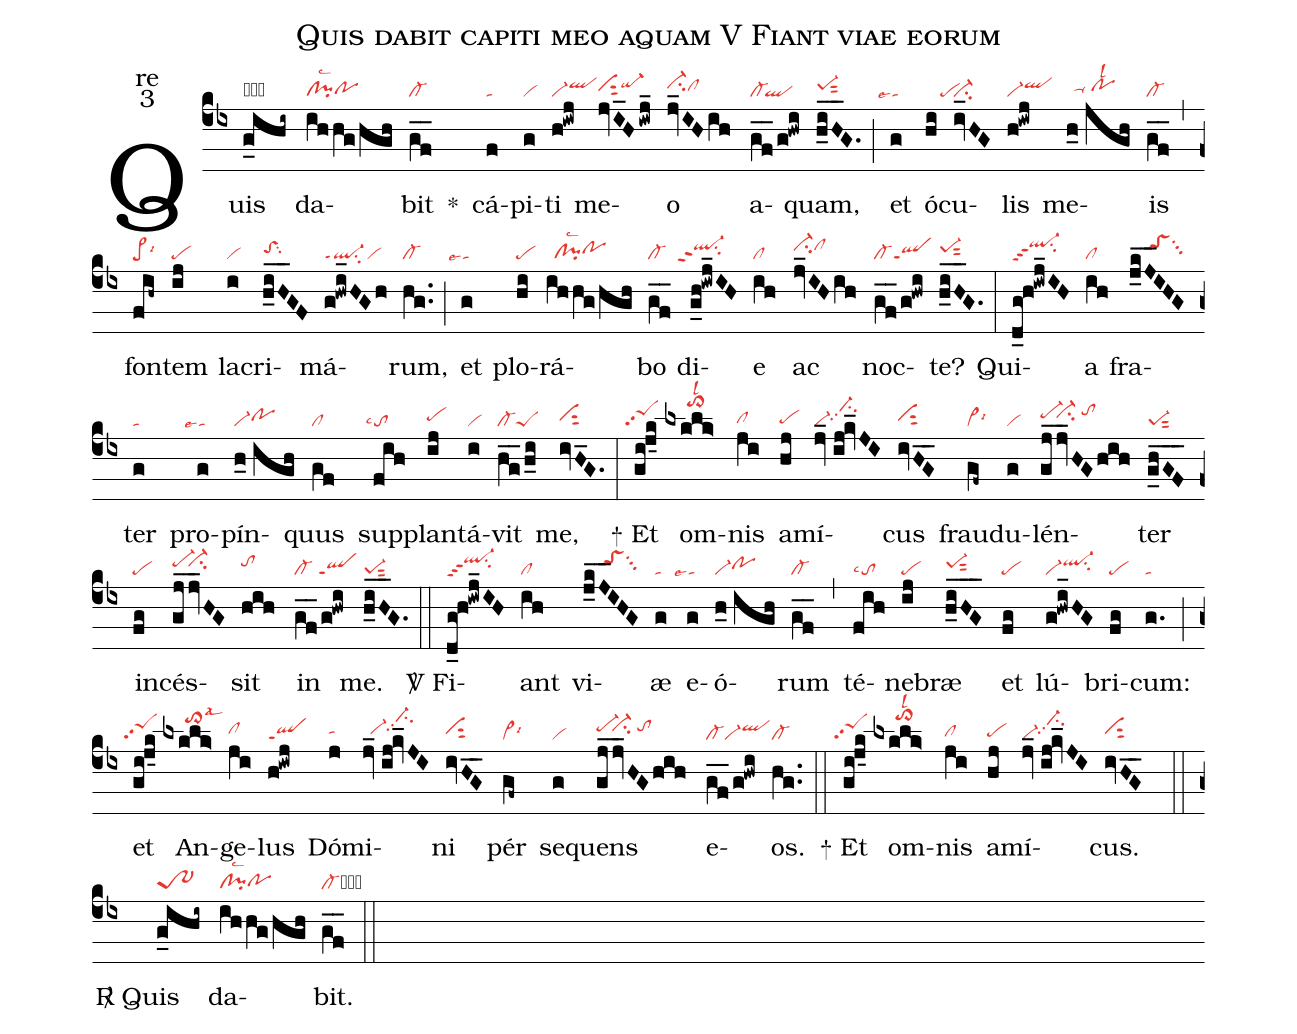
name:Quis dabit capiti meo aquam V Fiant viae eorum;
office-part:re;
mode:3;
nabc-lines:1;
%%
(cb4) Quis(g_ihi~|obtr-~1) da(ihhg/hgh|cl!pilsc2pohg)bit(gf__|cl-) <sp>*</sp>() cá(f|ta)pi(g|vi)ti(h!iwj|vi-qlhi) me(jvI_H/iwj_|ciS1hhqi-hi)o(jv_IHih|ci-hiclhh) a(gf__/g!hwi|cl-`ql)quam,(h_iH__G.|pe-1hhsut2) (;) et(g|```talse4) ó(hi|////pe)cu(iv_HG|ci-)lis(h!iwj|vi-qlhi) me(h_0//jgh|//ta-hh/pohhlsl2)is(gf__|cl-) (,) fon(fih~|pe>lsi6)tem(ij|pe) la(i|vi)cri(h_iH__GF|toShhsu2)má(g!hwi_HGh|ql-ppt1su2vi)rum,(hg..|cl-) (;) et(g|```talse4) plo(hi|pe)rá(ihhg/hgh|//cl!pilsc2pohh)bo(gf__|cl-) di(g_h!iwj_IH|```ql-hippt2su2)e(ih|cl) ac(jv_IHih|ci-hiclhi) noc(gf__/g!hwi|cl-qlppt1)te?(h_iH__G.|pe-1hhsut2) (:) Qui(d_g!h!iwj_IH|ql-hjppt3su2)a(ih|cl) fra(j_kJ__IHG|/////toShjsu3)ter(g|ta) pro(g|```talse4)pín(h_0//igh|vi-pohh)quus(gf|cl) sup(fih|``tolsc4)plan(ij|pehh)tá(i|vi)vit(hg__/h_i|cl-peS) me,(ivH_G.|ciS1hh) (:)
<sp>+</sp> Et(gi!j_05k|``peShjpp2) om(lxklk>|//////to>hmlsl2)nis(ji|clhg) a(hj|pehg)mí(jv_//ij!kv_JI|vi-//ci-hkpp2)cus(ivHG__|ciS1hh) frau(gf~|vi>lsi6)du(g|vi)lén(gj_jv_HGhih|pe-hi``vi-hisu2/tohj)ter(g_hGF___|pe-1sut2) in(fg|pe)cés(gj_jv_HG|pe-hi``vi-hisu2)sit(hih|tohi) in(gf__/g!hwi|cl-/qlppt1) me.(h_iH__G.|pe-1sut2) (::)

<sp>V/</sp> Fi(d_g!h!iwj_IH|ql-hjppt3su2)ant(ih|cl) vi(j_kJ__IHG|/////toShjsu3)æ(g|ta) e(g|```talse4)ó(h_0//igh|vi-pohh)rum(gf__|cl-) (,) té(fih|tolsc4)ne(ij|pe)bræ(h_iHG___|pe-1hhsut2) et(fg|pe) lú(g!hwi_HG|vi-ql-hisu2)bri(fg|pe)cum:(g.|ta) (;) et(gi!j_05k|``peShjpp2) An(lxklk>|//////to>hllsal3)ge(ji|clhh)lus(h!iwj|qlppt1) Dó(j|tahh)mi(jv_//ij!kv_JI|//vi-hh//ci-hlpp2)ni(ivHG__|ciS1hh) pér(gf~|vi>lsi6) se(g|vi)quens(gj_jv_HGhih|pe-hi``vi-hisu2/tohi) e(gf__/g!hwi|cl-vi-qlhi)os.(hg..|cl-) (::)
<sp>+</sp> Et(gi!j_05k|``peShjpp2) om(lxklk>|//////to>hmlsl2)nis(ji|clhg) a(hj|pehg)mí(jv_//ij!kv_JI|vi-//ci-hkpp2)cus.(ivHG__|ciS1hh) (::)

<sp>R/</sp> Quis(g_ihi~|tr-~1) da(ihhg/hgh|cl!pilsc2pohg)bit.(gf__|cl-cb) (::)
